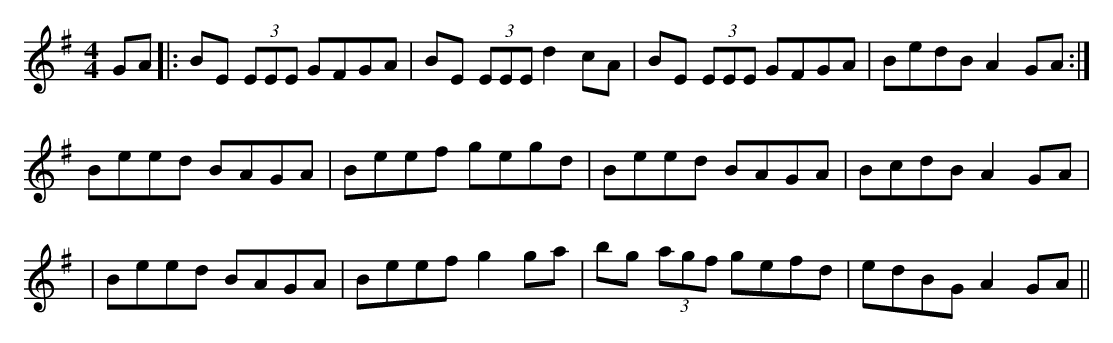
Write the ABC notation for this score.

X:1
M:4/4
K:Emin
GA|:BE (3EEE GFGA|BE (3EEE d2 cA|BE (3EEE GFGA|BedB A2GA:|
Beed BAGA|Beef gegd|Beed BAGA|BcdB A2GA|
|Beed BAGA|Beefg2ga|bg (3agf gefd|edBGA2GA||
